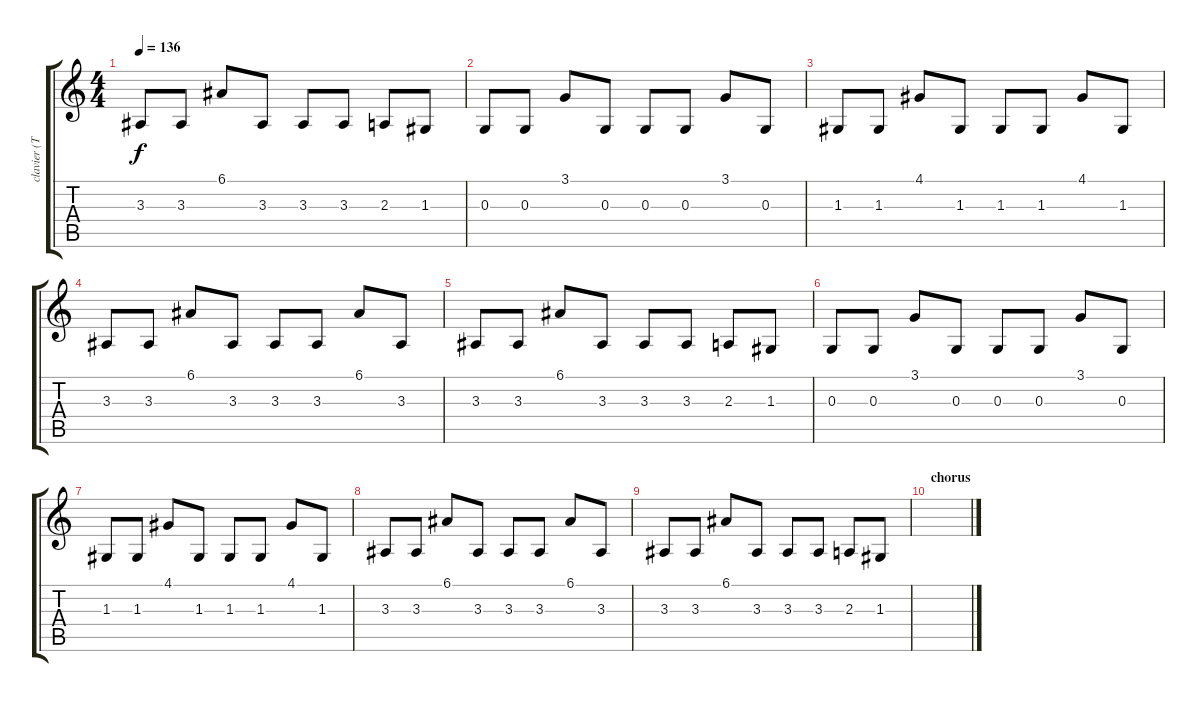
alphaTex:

\track ("clavier (T.VanLeeuwen)" "clavier (T") {instrument honkytonkpiano}
\staff {score tabs}
\tuning (E4 B3 G3 D3 A2 E2) {hide}
\ts (4 4)
\tempo 136
\clef g2
\ks c
3.3.8{dy f} 3.3.8 6.1.8 3.3.8 3.3.8 3.3.8 2.3.8 1.3.8 |
0.3.8 0.3.8 3.1.8 0.3.8 0.3.8 0.3.8 3.1.8 0.3.8 |
1.3.8 1.3.8 4.1.8 1.3.8 1.3.8 1.3.8 4.1.8 1.3.8 |
3.3.8 3.3.8 6.1.8 3.3.8 3.3.8 3.3.8 6.1.8 3.3.8 |
3.3.8 3.3.8 6.1.8 3.3.8 3.3.8 3.3.8 2.3.8 1.3.8 |
0.3.8 0.3.8 3.1.8 0.3.8 0.3.8 0.3.8 3.1.8 0.3.8 |
1.3.8 1.3.8 4.1.8 1.3.8 1.3.8 1.3.8 4.1.8 1.3.8 |
3.3.8 3.3.8 6.1.8 3.3.8 3.3.8 3.3.8 6.1.8 3.3.8 |
3.3.8 3.3.8 6.1.8 3.3.8 3.3.8 3.3.8 2.3.8 1.3.8 |
\section ("" "chorus")
